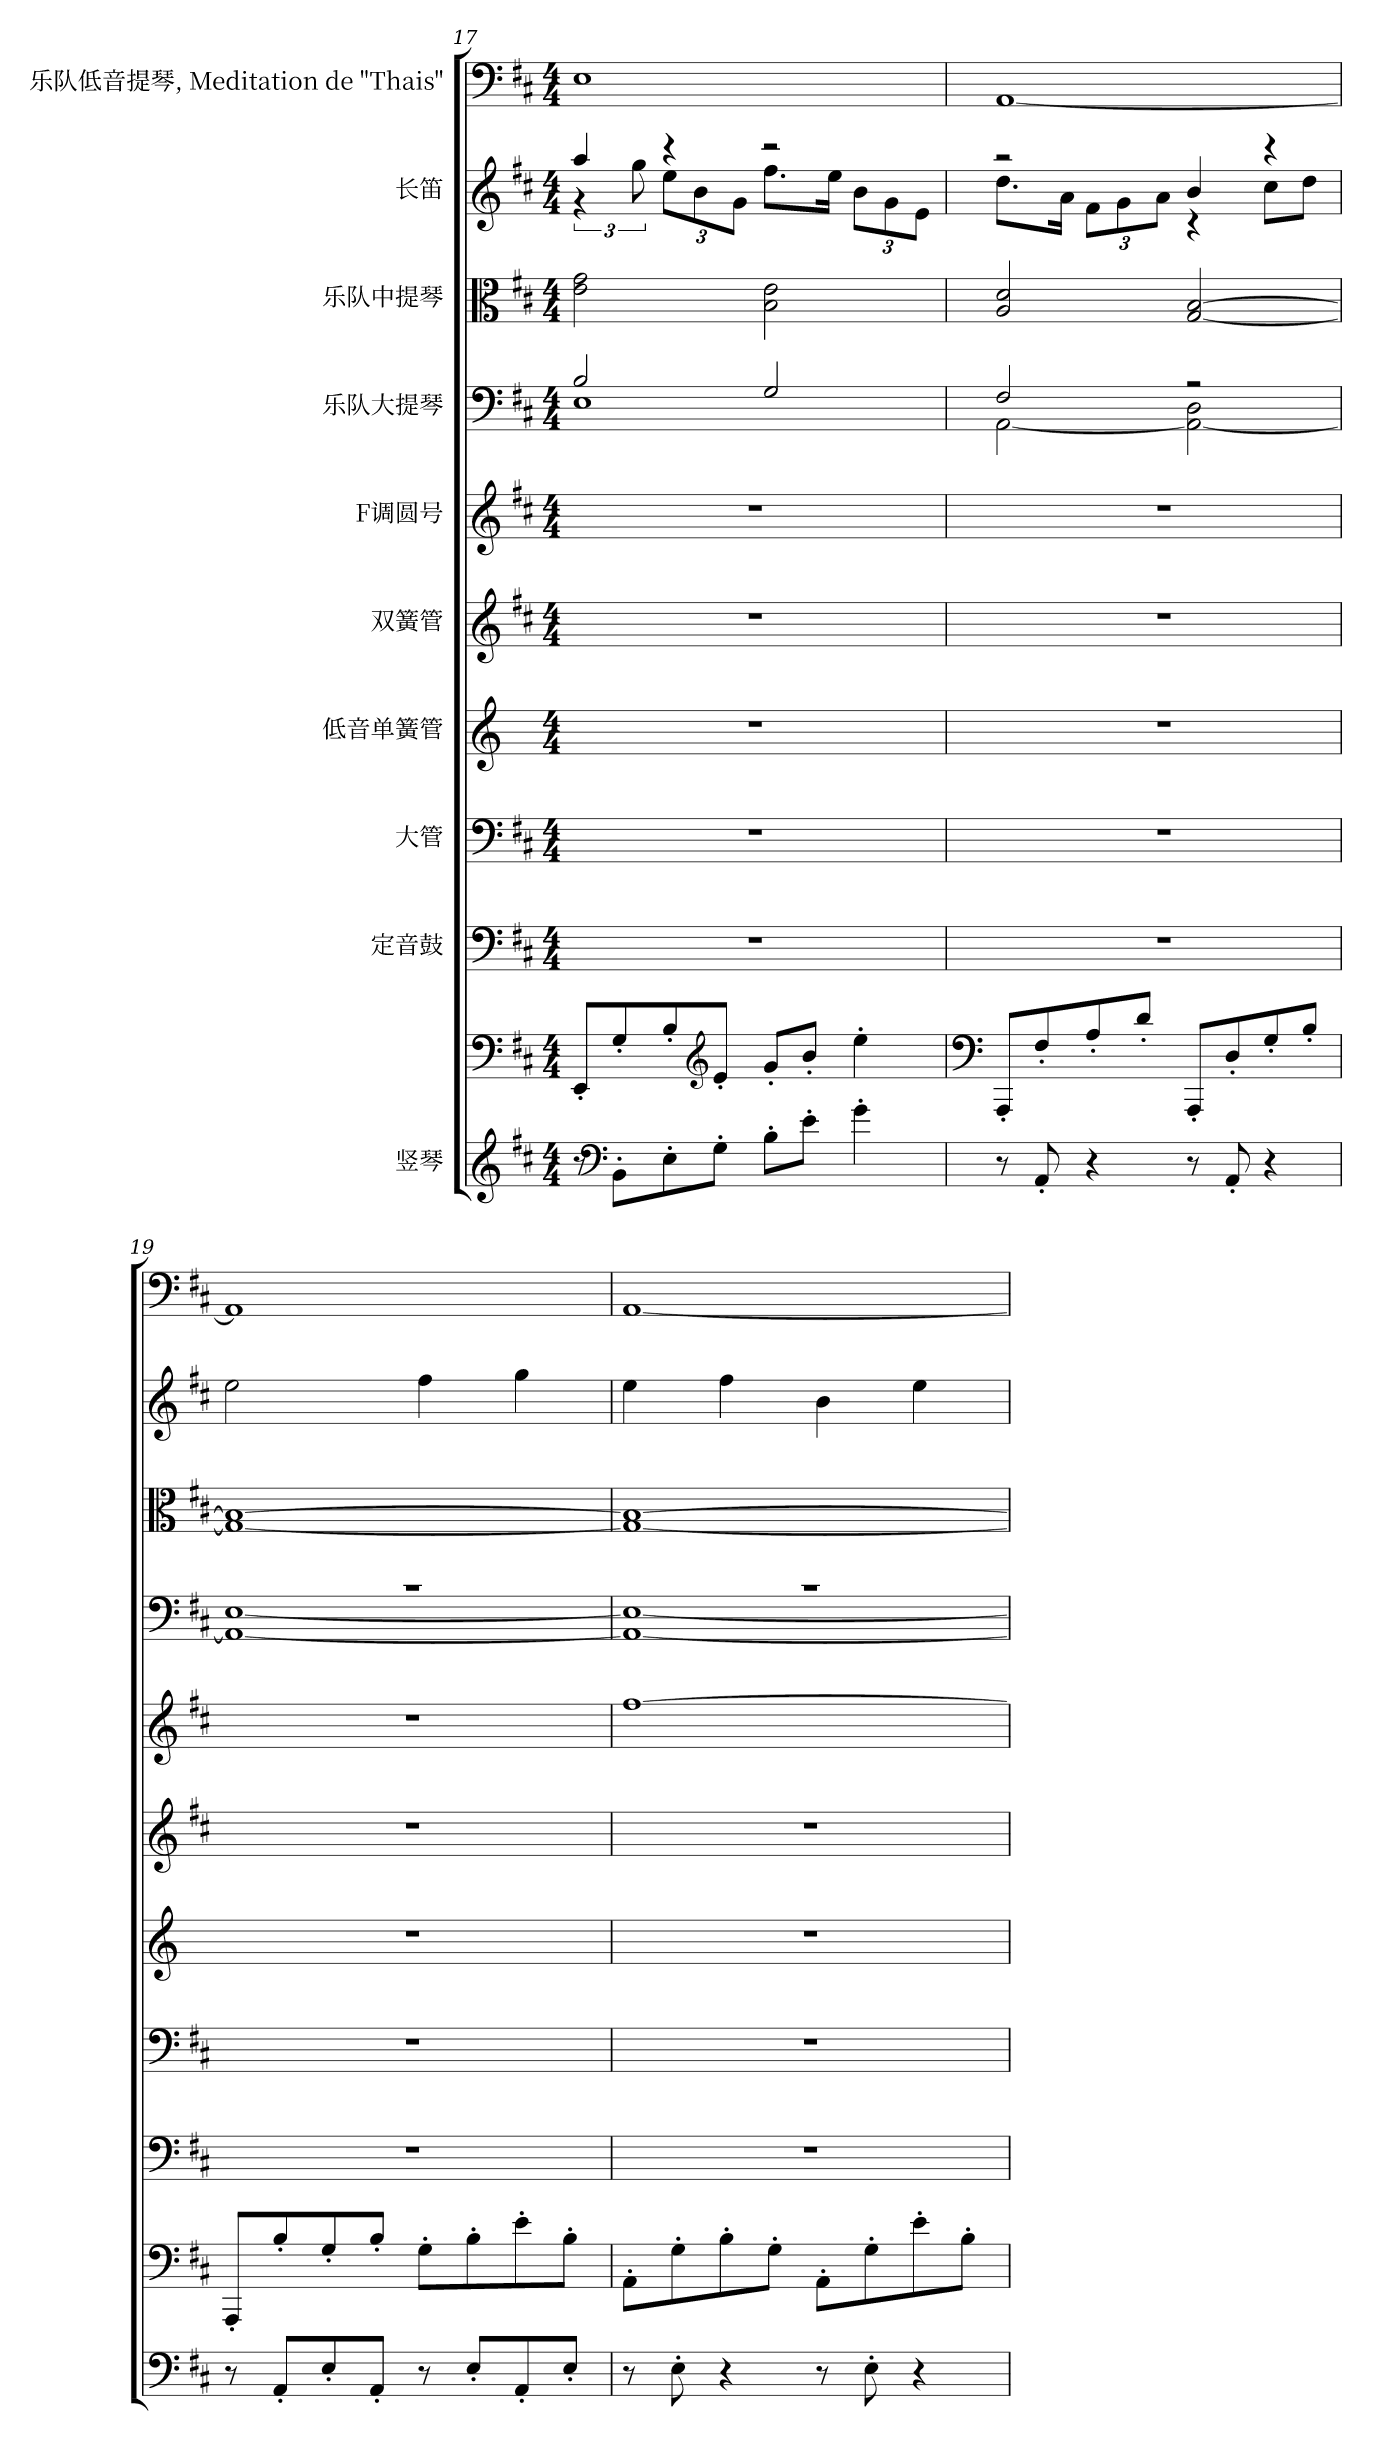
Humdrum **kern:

**kern	**kern	**kern	**kern	**kern	**kern	**kern	**kern	**kern	**kern	**kern
*part10	*part10	*part9	*part8	*part7	*part6	*part5	*part4	*part3	*part2	*part1
*staff11	*staff10	*staff9	*staff8	*staff7	*staff6	*staff5	*staff4	*staff3	*staff2	*staff1
*I"竖琴	*	*I"定音鼓	*I"大管	*I"低音单簧管	*I"双簧管	*I"F调圆号	*I"乐队大提琴	*I"乐队中提琴	*I"长笛	*I"乐队低音提琴, Meditation de &quot;Thais&quot;
!!LO:PB:g=z
*clefG2	*clefF4	*clefF4	*clefF4	*clefG2	*clefG2	*clefG2	*clefF4	*clefC3	*clefG2	*clefF4
*	*	*	*	*ITrd8c14	*	*ITrd4c7	*	*	*	*ITrd7c12
*k[f#c#]	*k[f#c#]	*k[f#c#]	*k[f#c#]	*k[]	*k[f#c#]	*k[f#]	*k[f#c#]	*k[f#c#]	*k[f#c#]	*k[f#c#]
*M4/4	*M4/4	*M4/4	*M4/4	*M4/4	*M4/4	*M4/4	*M4/4	*M4/4	*M4/4	*M4/4
=17	=17	=17	=17	=17	=17	=17	=17	=17	=17	=17
*	*	*	*	*	*	*	*^	*	*^	*
8r	8EE'/L	1r	1r	1r	1r	1r	2B/	1E	2e\ 2g\	4aa/	6r	1EE
*clefF4	*	*	*	*	*	*	*	*	*	*	*	*
8BB'\L	8G'/	.	.	.	.	.	.	.	.	.	.	.
.	.	.	.	.	.	.	.	.	.	.	12gg\	.
*	*	*	*	*	*	*	*	*	*	*	*Xbrackettup	*
8E'\	8B'/	.	.	.	.	.	.	.	.	4r	12ee\L	.
.	.	.	.	.	.	.	.	.	.	.	12b\	.
*	*clefG2	*	*	*	*	*	*	*	*	*	*	*
8G'\J	8e'/J	.	.	.	.	.	.	.	.	.	.	.
.	.	.	.	.	.	.	.	.	.	.	12g\J	.
8B'\L	8g'/L	.	.	.	.	.	2G/	.	2B\ 2e\	2r	8.ff#\L	.
8e'\J	8b'/J	.	.	.	.	.	.	.	.	.	.	.
.	.	.	.	.	.	.	.	.	.	.	16ee\Jk	.
4g'\	4ee'\	.	.	.	.	.	.	.	.	.	12b\L	.
.	.	.	.	.	.	.	.	.	.	.	12g\	.
.	.	.	.	.	.	.	.	.	.	.	12e\J	.
=18	=18	=18	=18	=18	=18	=18	=18	=18	=18	=18	=18	=18
*	*clefF4	*	*	*	*	*	*	*	*	*	*	*
8r	8AAA'/L	1r	1r	1r	1r	1r	2F#/	[2AA\	2A/ 2d/	2r	8.dd\L	[1AAA
8AA'/	8F#'/	.	.	.	.	.	.	.	.	.	.	.
.	.	.	.	.	.	.	.	.	.	.	16a\Jk	.
4r	8A'/	.	.	.	.	.	.	.	.	.	12f#\L	.
.	.	.	.	.	.	.	.	.	.	.	12g\	.
.	8d'/J	.	.	.	.	.	.	.	.	.	.	.
.	.	.	.	.	.	.	.	.	.	.	12a\J	.
8r	8AAA'/L	.	.	.	.	.	2r	2AA\_ 2D\	[2G/ [2B/	4b/	4r	.
8AA'/	8D'/	.	.	.	.	.	.	.	.	.	.	.
4r	8G'/	.	.	.	.	.	.	.	.	4r	8cc#\L	.
.	8B'/J	.	.	.	.	.	.	.	.	.	8dd\J	.
*	*	*	*	*	*	*	*	*	*	*v	*v	*
=19	=19	=19	=19	=19	=19	=19	=19	=19	=19	=19	=19
8r	8AAA'/L	1r	1r	1r	1r	1r	1r	1AA_ [1E	1G_ 1B_	2ee\	1AAA]
8AA'/L	8B'/	.	.	.	.	.	.	.	.	.	.
8E'/	8G'/	.	.	.	.	.	.	.	.	.	.
8AA'/J	8B'/J	.	.	.	.	.	.	.	.	.	.
8r	8G'\L	.	.	.	.	.	.	.	.	4ff#\	.
8E'/L	8B'\	.	.	.	.	.	.	.	.	.	.
8AA'/	8e'\	.	.	.	.	.	.	.	.	4gg\	.
8E'/J	8B'\J	.	.	.	.	.	.	.	.	.	.
!!LO:PB:g=z
=20	=20	=20	=20	=20	=20	=20	=20	=20	=20	=20	=20
8r	8AA'\L	1r	1r	1r	1r	[1b	1r	1AA_ 1E_	1G_ 1B_	4ee\	[1AAA
8E'\	8G'\	.	.	.	.	.	.	.	.	.	.
4r	8B'\	.	.	.	.	.	.	.	.	4ff#\	.
.	8G'\J	.	.	.	.	.	.	.	.	.	.
8r	8AA'\L	.	.	.	.	.	.	.	.	4b\	.
8E'\	8G'\	.	.	.	.	.	.	.	.	.	.
4r	8e'\	.	.	.	.	.	.	.	.	4ee\	.
.	8B'\J	.	.	.	.	.	.	.	.	.	.
*	*	*	*	*	*	*	*v	*v	*	*	*
=	=	=	=	=	=	=	=	=	=	=
*-	*-	*-	*-	*-	*-	*-	*-	*-	*-	*-
